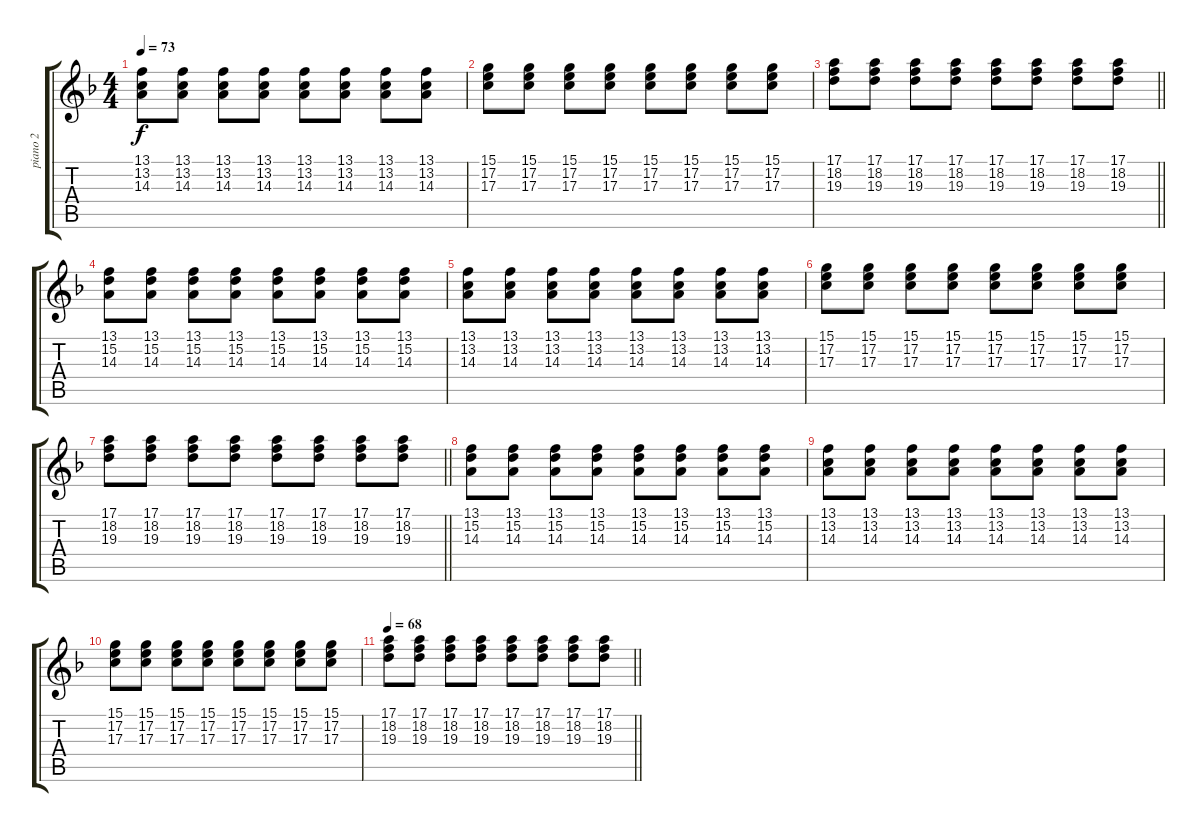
\track ("piano 2" "piano 2") {instrument acousticgrandpiano}
\staff {score tabs}
\tuning (E4 B3 G3 D3 A2 E2) {hide}
\ts (4 4)
\tempo 73
\clef g2
\ks f
(13.1 13.2 14.3).8{dy f} (13.1 13.2 14.3).8 (13.1 13.2 14.3).8 (13.1 13.2 14.3).8 (13.1 13.2 14.3).8 (13.1 13.2 14.3).8 (13.1 13.2 14.3).8 (13.1 13.2 14.3).8 |
(15.1 17.2 17.3).8 (15.1 17.2 17.3).8 (15.1 17.2 17.3).8 (15.1 17.2 17.3).8 (15.1 17.2 17.3).8 (15.1 17.2 17.3).8 (15.1 17.2 17.3).8 (15.1 17.2 17.3).8 |
\barLineRight lightlight
(17.1 18.2 19.3).8 (17.1 18.2 19.3).8 (17.1 18.2 19.3).8 (17.1 18.2 19.3).8 (17.1 18.2 19.3).8 (17.1 18.2 19.3).8 (17.1 18.2 19.3).8 (17.1 18.2 19.3).8 |
(13.1 15.2 14.3).8 (13.1 15.2 14.3).8 (13.1 15.2 14.3).8 (13.1 15.2 14.3).8 (13.1 15.2 14.3).8 (13.1 15.2 14.3).8 (13.1 15.2 14.3).8 (13.1 15.2 14.3).8 |
(13.1 13.2 14.3).8 (13.1 13.2 14.3).8 (13.1 13.2 14.3).8 (13.1 13.2 14.3).8 (13.1 13.2 14.3).8 (13.1 13.2 14.3).8 (13.1 13.2 14.3).8 (13.1 13.2 14.3).8 |
(15.1 17.2 17.3).8 (15.1 17.2 17.3).8 (15.1 17.2 17.3).8 (15.1 17.2 17.3).8 (15.1 17.2 17.3).8 (15.1 17.2 17.3).8 (15.1 17.2 17.3).8 (15.1 17.2 17.3).8 |
\barLineRight lightlight
(17.1 18.2 19.3).8 (17.1 18.2 19.3).8 (17.1 18.2 19.3).8 (17.1 18.2 19.3).8 (17.1 18.2 19.3).8 (17.1 18.2 19.3).8 (17.1 18.2 19.3).8 (17.1 18.2 19.3).8 |
(13.1 15.2 14.3).8 (13.1 15.2 14.3).8 (13.1 15.2 14.3).8 (13.1 15.2 14.3).8 (13.1 15.2 14.3).8 (13.1 15.2 14.3).8 (13.1 15.2 14.3).8 (13.1 15.2 14.3).8 |
(13.1 13.2 14.3).8 (13.1 13.2 14.3).8 (13.1 13.2 14.3).8 (13.1 13.2 14.3).8 (13.1 13.2 14.3).8 (13.1 13.2 14.3).8 (13.1 13.2 14.3).8 (13.1 13.2 14.3).8 |
(15.1 17.2 17.3).8 (15.1 17.2 17.3).8 (15.1 17.2 17.3).8 (15.1 17.2 17.3).8 (15.1 17.2 17.3).8 (15.1 17.2 17.3).8 (15.1 17.2 17.3).8 (15.1 17.2 17.3).8 |
\tempo 68
\barLineRight lightlight
(17.1 18.2 19.3).8 (17.1 18.2 19.3).8 (17.1 18.2 19.3).8 (17.1 18.2 19.3).8 (17.1 18.2 19.3).8 (17.1 18.2 19.3).8 (17.1 18.2 19.3).8 (17.1 18.2 19.3).8
